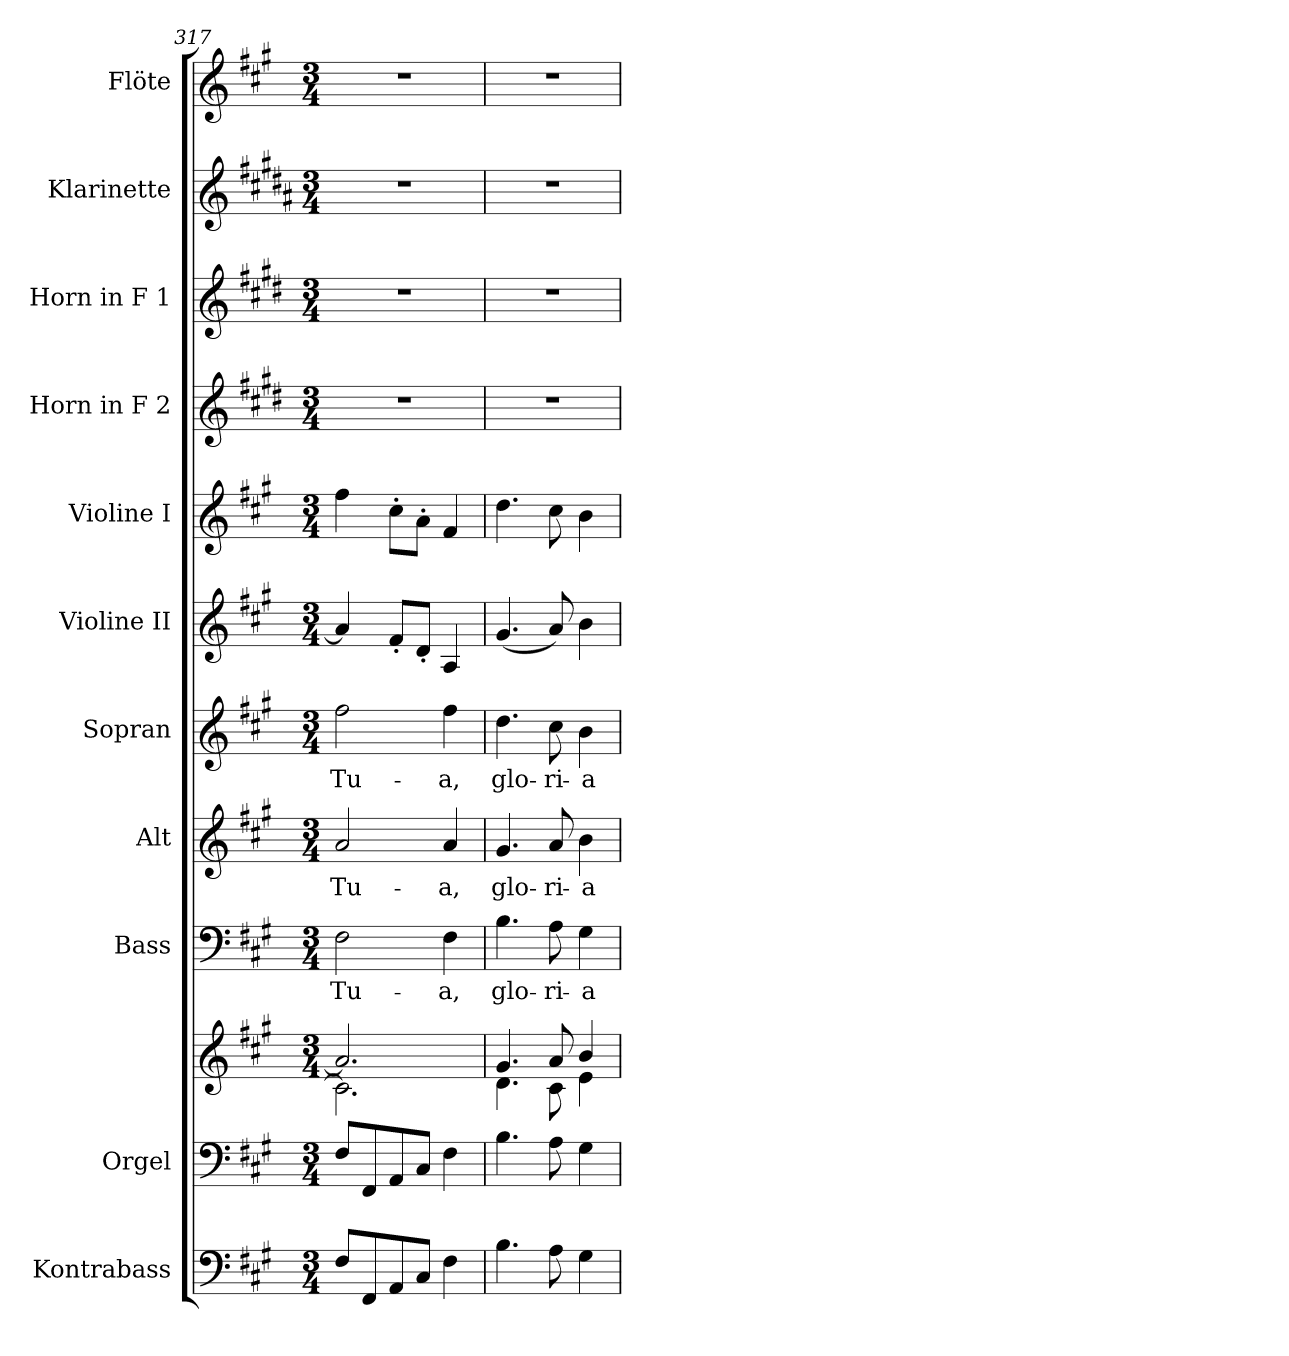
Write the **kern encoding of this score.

**kern	**kern	**kern	**kern	**text	**kern	**text	**kern	**text	**kern	**kern	**kern	**kern	**kern	**kern
*part11	*part10	*part10	*part9	*part9	*part8	*part8	*part7	*part7	*part6	*part5	*part4	*part3	*part2	*part1
*staff12	*staff11	*staff10	*staff9	*staff9	*staff8	*staff8	*staff7	*staff7	*staff6	*staff5	*staff4	*staff3	*staff2	*staff1
*I"Kontrabass	*I"Orgel	*	*I"Bass	*	*I"Alt	*	*I"Sopran	*	*I"Violine II	*I"Violine I	*I"Horn in F 2	*I"Horn in F 1	*I"Klarinette	*I"Flöte
*I'Kb.	*I'Org.	*	*I'B.	*	*I'A.	*	*I'S.	*	*I'Vl. II	*I'Vl. I	*	*	*I'Kl.	*I'Fl.
!!LO:PB:g=z
*clefF4	*clefF4	*clefG2	*clefF4	*	*clefG2	*	*clefG2	*	*clefG2	*clefG2	*clefG2	*clefG2	*clefG2	*clefG2
*ITrd7c12	*	*	*	*	*	*	*	*	*	*	*ITrd4c7	*ITrd4c7	*ITrd1c2	*
*k[f#c#g#]	*k[f#c#g#]	*k[f#c#g#]	*k[f#c#g#]	*	*k[f#c#g#]	*	*k[f#c#g#]	*	*k[f#c#g#]	*k[f#c#g#]	*k[f#c#g#]	*k[f#c#g#]	*k[f#c#g#]	*k[f#c#g#]
*A:	*A:	*A:	*A:	*	*A:	*	*A:	*	*A:	*A:	*A:	*A:	*A:	*A:
*M3/4	*M3/4	*M3/4	*M3/4	*	*M3/4	*	*M3/4	*	*M3/4	*M3/4	*M3/4	*M3/4	*M3/4	*M3/4
=317	=317	=317	=317	=317	=317	=317	=317	=317	=317	=317	=317	=317	=317	=317
*	*	*^	*	*	*	*	*	*	*	*	*	*	*	*
!	!	!	!	!	!LO:LY:b	!	!LO:LY:b	!	!LO:LY:b	!	!	!	!	!	!
8FF#/L	8F#/L	2.a/]	2.c#\]	2F#\	Tu-	2a/	Tu-	2ff#\	Tu-	4a/]	4ff#\	2.r	2.r	2.r	2.r
8FFF#/	8FF#/	.	.	.	.	.	.	.	.	.	.	.	.	.	.
8AAA/	8AA/	.	.	.	.	.	.	.	.	8f#'</L	8cc#'>\L	.	.	.	.
8CC#/J	8C#/J	.	.	.	.	.	.	.	.	8d'</J	8a'>\J	.	.	.	.
!	!	!	!	!	!LO:LY:b	!	!LO:LY:b	!	!LO:LY:b	!	!	!	!	!	!
4FF#\	4F#\	.	.	4F#\	-a,	4a/	-a,	4ff#\	-a,	4A/	4f#/	.	.	.	.
=318	=318	=318	=318	=318	=318	=318	=318	=318	=318	=318	=318	=318	=318	=318	=318
!	!	!	!	!	!LO:LY:b	!	!LO:LY:b	!	!LO:LY:b	!	!	!	!	!	!
4.BB\	4.B\	4.g#/	4.d\	4.B\	glo-	4.g#/	glo-	4.dd\	glo-	(<4.g#/	4.dd\	2.r	2.r	2.r	2.r
!	!	!	!	!	!LO:LY:b	!	!LO:LY:b	!	!LO:LY:b	!	!	!	!	!	!
8AA\	8A\	8a/	8c#\	8A\	-ri-	8a/	-ri-	8cc#\	-ri-	8a/)	8cc#\	.	.	.	.
!	!	!	!	!	!LO:LY:b	!	!LO:LY:b	!	!LO:LY:b	!	!	!	!	!	!
4GG#\	4G#\	4b/	4e\	4G#\	-a	4b\	-a	4b\	-a	4b\	4b\	.	.	.	.
*	*	*v	*v	*	*	*	*	*	*	*	*	*	*	*	*
=	=	=	=	=	=	=	=	=	=	=	=	=	=	=
*-	*-	*-	*-	*-	*-	*-	*-	*-	*-	*-	*-	*-	*-	*-
